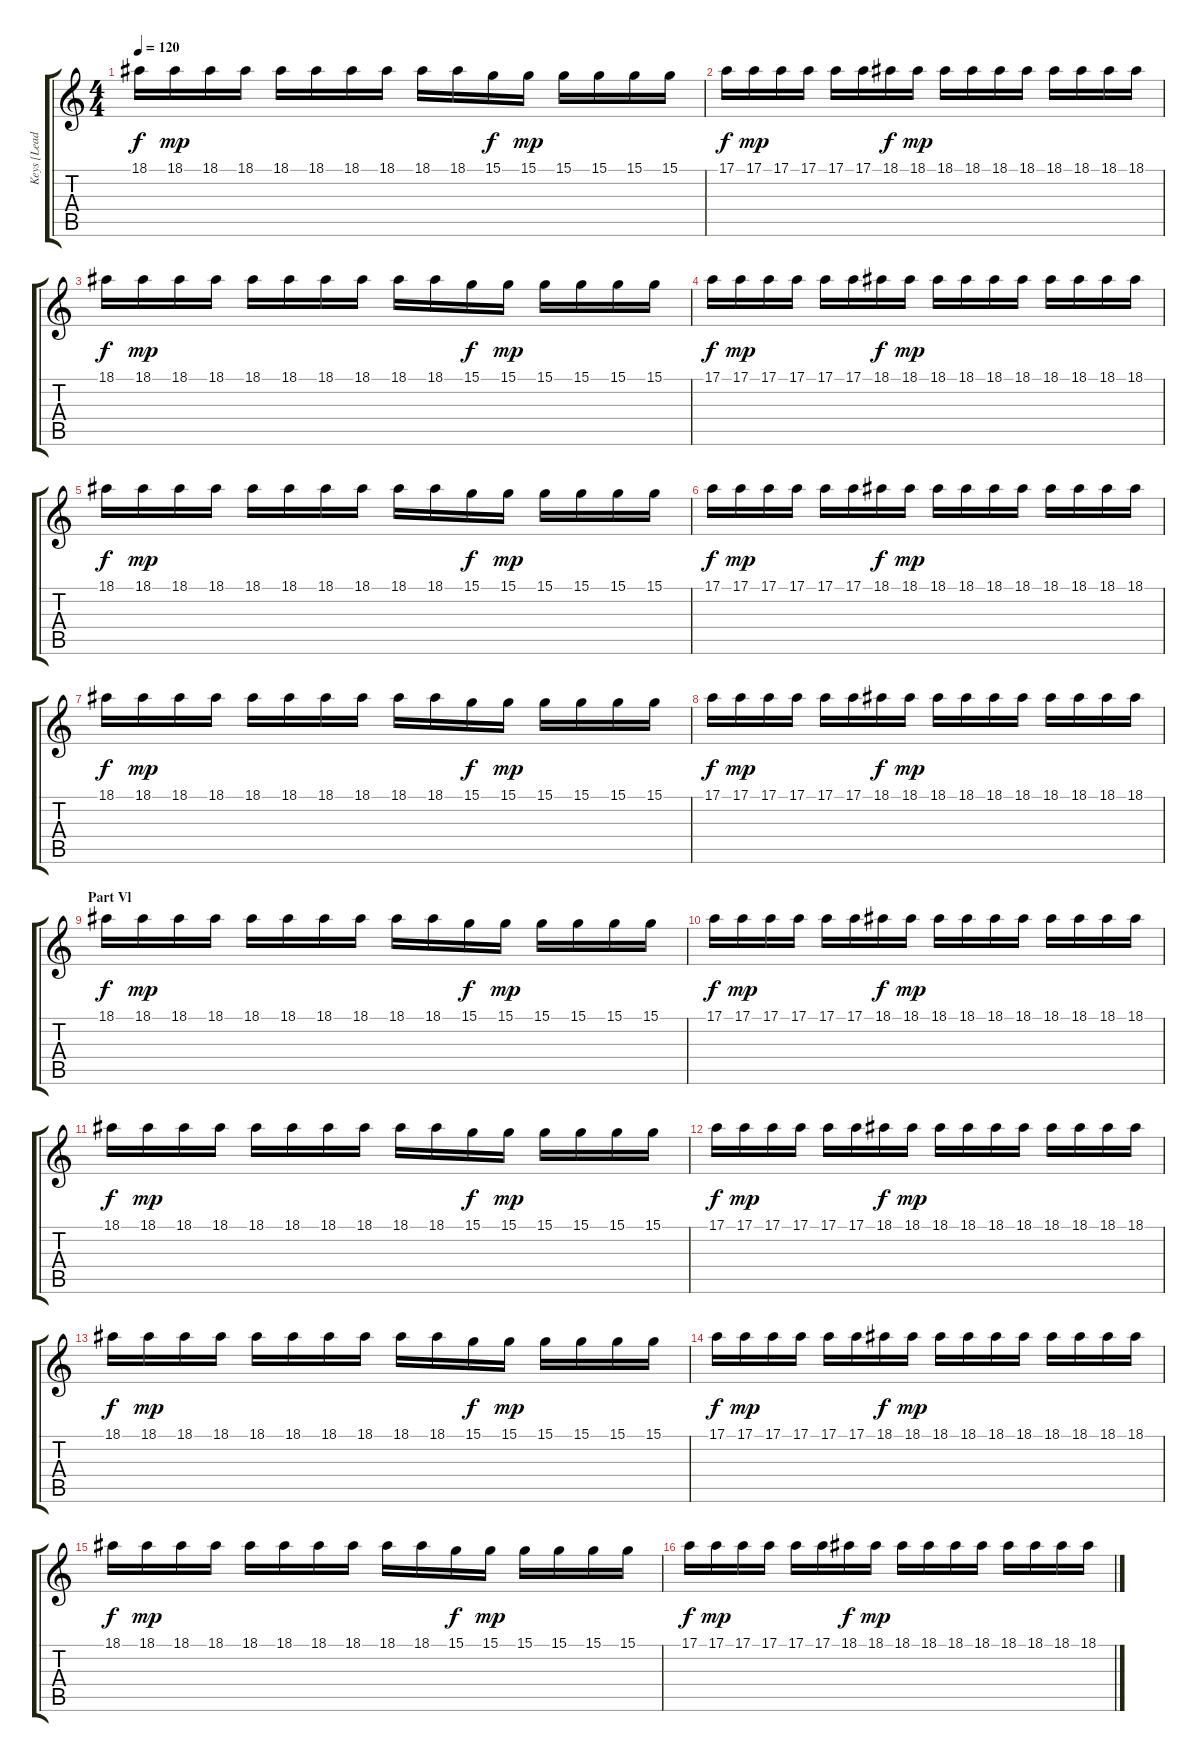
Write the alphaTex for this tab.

\track ("Keys [Lead Bells]" "Keys [Lead") {instrument fx5brightness}
\staff {score tabs}
\tuning (E4 B3 G3 D3 A2 E2) {hide}
\ts (4 4)
\tempo 120
\clef g2
\ks c
18.1.16{dy f} 18.1.16{dy mp} 18.1.16 18.1.16 18.1.16 18.1.16 18.1.16 18.1.16 18.1.16 18.1.16 15.1.16{dy f} 15.1.16{dy mp} 15.1.16 15.1.16 15.1.16 15.1.16 |
17.1.16{dy f} 17.1.16{dy mp} 17.1.16 17.1.16 17.1.16 17.1.16 18.1.16{dy f} 18.1.16{dy mp} 18.1.16 18.1.16 18.1.16 18.1.16 18.1.16 18.1.16 18.1.16 18.1.16 |
18.1.16{dy f} 18.1.16{dy mp} 18.1.16 18.1.16 18.1.16 18.1.16 18.1.16 18.1.16 18.1.16 18.1.16 15.1.16{dy f} 15.1.16{dy mp} 15.1.16 15.1.16 15.1.16 15.1.16 |
17.1.16{dy f} 17.1.16{dy mp} 17.1.16 17.1.16 17.1.16 17.1.16 18.1.16{dy f} 18.1.16{dy mp} 18.1.16 18.1.16 18.1.16 18.1.16 18.1.16 18.1.16 18.1.16 18.1.16 |
18.1.16{dy f} 18.1.16{dy mp} 18.1.16 18.1.16 18.1.16 18.1.16 18.1.16 18.1.16 18.1.16 18.1.16 15.1.16{dy f} 15.1.16{dy mp} 15.1.16 15.1.16 15.1.16 15.1.16 |
17.1.16{dy f} 17.1.16{dy mp} 17.1.16 17.1.16 17.1.16 17.1.16 18.1.16{dy f} 18.1.16{dy mp} 18.1.16 18.1.16 18.1.16 18.1.16 18.1.16 18.1.16 18.1.16 18.1.16 |
18.1.16{dy f} 18.1.16{dy mp} 18.1.16 18.1.16 18.1.16 18.1.16 18.1.16 18.1.16 18.1.16 18.1.16 15.1.16{dy f} 15.1.16{dy mp} 15.1.16 15.1.16 15.1.16 15.1.16 |
17.1.16{dy f} 17.1.16{dy mp} 17.1.16 17.1.16 17.1.16 17.1.16 18.1.16{dy f} 18.1.16{dy mp} 18.1.16 18.1.16 18.1.16 18.1.16 18.1.16 18.1.16 18.1.16 18.1.16 |
\section ("" "Part Vl")
18.1.16{dy f} 18.1.16{dy mp} 18.1.16 18.1.16 18.1.16 18.1.16 18.1.16 18.1.16 18.1.16 18.1.16 15.1.16{dy f} 15.1.16{dy mp} 15.1.16 15.1.16 15.1.16 15.1.16 |
17.1.16{dy f} 17.1.16{dy mp} 17.1.16 17.1.16 17.1.16 17.1.16 18.1.16{dy f} 18.1.16{dy mp} 18.1.16 18.1.16 18.1.16 18.1.16 18.1.16 18.1.16 18.1.16 18.1.16 |
18.1.16{dy f} 18.1.16{dy mp} 18.1.16 18.1.16 18.1.16 18.1.16 18.1.16 18.1.16 18.1.16 18.1.16 15.1.16{dy f} 15.1.16{dy mp} 15.1.16 15.1.16 15.1.16 15.1.16 |
17.1.16{dy f} 17.1.16{dy mp} 17.1.16 17.1.16 17.1.16 17.1.16 18.1.16{dy f} 18.1.16{dy mp} 18.1.16 18.1.16 18.1.16 18.1.16 18.1.16 18.1.16 18.1.16 18.1.16 |
18.1.16{dy f} 18.1.16{dy mp} 18.1.16 18.1.16 18.1.16 18.1.16 18.1.16 18.1.16 18.1.16 18.1.16 15.1.16{dy f} 15.1.16{dy mp} 15.1.16 15.1.16 15.1.16 15.1.16 |
17.1.16{dy f} 17.1.16{dy mp} 17.1.16 17.1.16 17.1.16 17.1.16 18.1.16{dy f} 18.1.16{dy mp} 18.1.16 18.1.16 18.1.16 18.1.16 18.1.16 18.1.16 18.1.16 18.1.16 |
18.1.16{dy f} 18.1.16{dy mp} 18.1.16 18.1.16 18.1.16 18.1.16 18.1.16 18.1.16 18.1.16 18.1.16 15.1.16{dy f} 15.1.16{dy mp} 15.1.16 15.1.16 15.1.16 15.1.16 |
17.1.16{dy f} 17.1.16{dy mp} 17.1.16 17.1.16 17.1.16 17.1.16 18.1.16{dy f} 18.1.16{dy mp} 18.1.16 18.1.16 18.1.16 18.1.16 18.1.16 18.1.16 18.1.16 18.1.16
